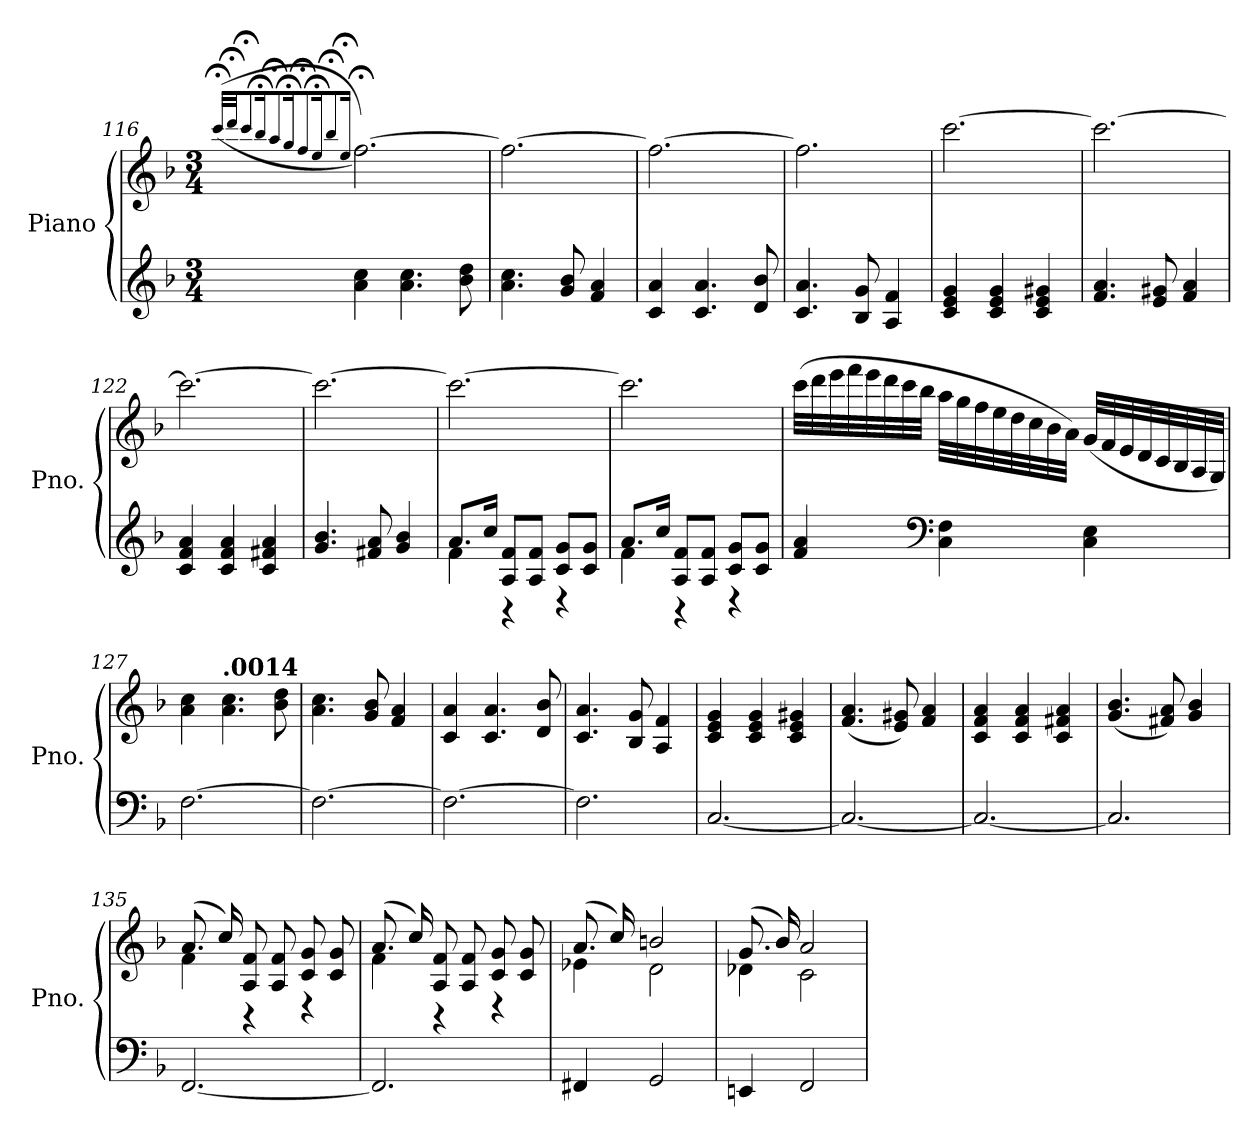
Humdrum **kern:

**kern	**kern
*part1	*part1
*staff2	*staff1
*I"Piano	*
*I'Pno.	*
*clefG2	*clefG2
*k[b-]	*k[b-]
*F:	*F:
*M3/4	*M3/4
=116	=116
.	(<(<32qccc;</LLL
.	32qddd;</JJ
.	8qccc;</
.	16qbb-;</K
.	8qaa;</
.	16qgg;</K
.	8qff;</
.	16qee;</K
.	8qbb-;</
.	16qee;</Jk
4a\ 4cc\	[2.ff;<\))
4.a\ 4.cc\	.
8b-\ 8dd\	.
!	!LO:TX:a:B:t=.0085
*	*MM98
=117	=117
4.a\ 4.cc\	2.ff\_
8g/ 8b-/	.
4f/ 4a/	.
=118	=118
4c/ 4a/	2.ff\_
4.c/ 4.a/	.
8d/ 8b-/	.
=119	=119
4.c/ 4.a/	2.ff\]
8B-/ 8g/	.
4A/ 4f/	.
=120	=120
4c/ 4e/ 4g/	[2.ccc\
4c/ 4e/ 4g/	.
4c/ 4e/ 4g#X/	.
=121	=121
4.f/ 4.a/	2.ccc\_
8e/ 8g#X/	.
4f/ 4a/	.
=122	=122
4c/ 4f/ 4a/	2.ccc\_
4c/ 4f/ 4a/	.
4c/ 4f#X/ 4a/	.
=123	=123
4.g/ 4.b-/	2.ccc\_
8f#X/ 8a/	.
4g/ 4b-/	.
=124	=124
*^	*
8.a/L	4f\	2.ccc\_
16cc/Jk	.	.
8A/ 8f/L	4r	.
8A/ 8f/J	.	.
8c/ 8g/L	4r	.
8c/ 8g/J	.	.
=125	=125	=125
8.a/L	4f\	2.ccc\]
16cc/Jk	.	.
8A/ 8f/L	4r	.
8A/ 8f/J	.	.
8c/ 8g/L	4r	.
8c/ 8g/J	.	.
*v	*v	*
=126	=126
4f/ 4a/	(>32ccc\LLL
.	32ddd\
.	32eee\
.	32fff\
.	32eee\
.	32ddd\
.	32ccc\
.	32bb-\JJJ
*clefF4	*
4C\ 4F\	32aa\LLL
.	32gg\
.	32ff\
.	32ee\
.	32dd\
.	32cc\
.	32b-\
.	32a\JJJ)
4C\ 4E\	(<32g/LLL
.	32f/
.	32e/
.	32d/
.	32c/
.	32B-/
.	32A/
.	32G/JJJ)
=127	=127
[2.F\	4a\ 4cc\
*	*MM92
!	!LO:TX:a:B:t=.0014
.	4.a\ 4.cc\
.	8b-\ 8dd\
=128	=128
2.F\_	4.a\ 4.cc\
.	8g/ 8b-/
.	4f/ 4a/
=129	=129
2.F\_	4c/ 4a/
.	4.c/ 4.a/
.	8d/ 8b-/
=130	=130
2.F\]	4.c/ 4.a/
.	8B-/ 8g/
.	4A/ 4f/
=131	=131
[2.C/	4c/ 4e/ 4g/
.	4c/ 4e/ 4g/
.	4c/ 4e/ 4g#X/
=132	=132
2.C/_	(<4.f/ 4.a/
.	8e/ 8g#X/)
.	4f/ 4a/
=133	=133
2.C/_	4c/ 4f/ 4a/
.	4c/ 4f/ 4a/
.	4c/ 4f#X/ 4a/
=134	=134
2.C/]	(<4.g/ 4.b-/
.	8f#X/ 8a/)
.	4g/ 4b-/
=135	=135
*	*^
[2.FF/	(>8.a/	4f\
.	16cc/)	.
.	8A/ 8f/	4r
.	8A/ 8f/	.
.	8c/ 8g/	4r
.	8c/ 8g/	.
=136	=136	=136
2.FF/]	(>8.a/	4f\
.	16cc/)	.
.	8A/ 8f/	4r
.	8A/ 8f/	.
.	8c/ 8g/	4r
.	8c/ 8g/	.
=137	=137	=137
4FF#X/	(>8.a/	4e-X\
.	16cc/)	.
2GG/	2bn/	2d\
=138	=138	=138
4EEn/	(>8.g/	4d-X\
.	16b-/)	.
2FF/	2a/	2c\
*	*v	*v
=	=
*-	*-
